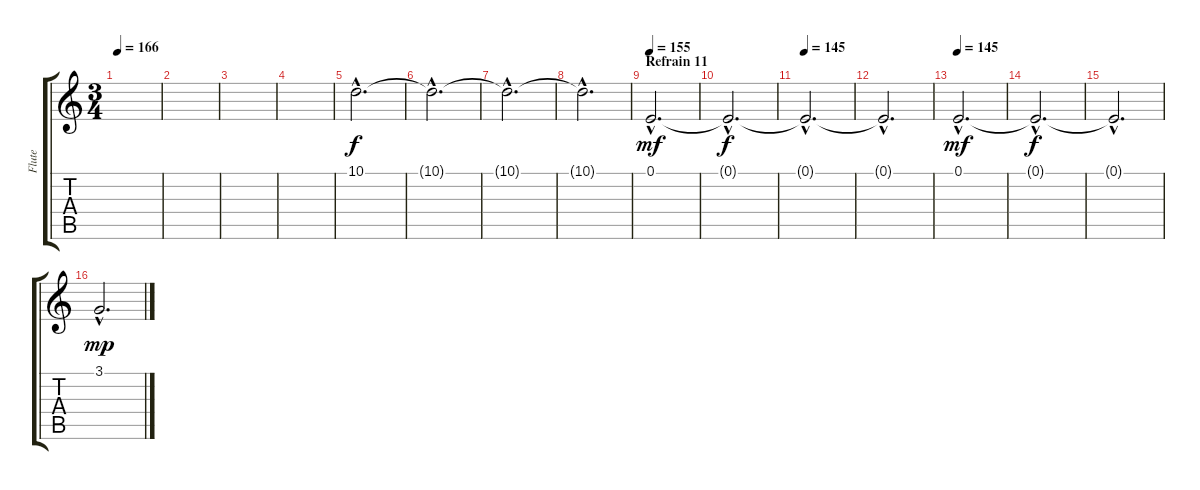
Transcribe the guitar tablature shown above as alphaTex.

\track ("Flute" "Flute") {instrument flute}
\staff {score tabs}
\tuning (E4 B3 G3 D3 A2 E2) {hide}
\ts (3 4)
\tempo 166
\clef g2
\ks c
|
|
|
|
10.1{hac}.2{d volume 8 balance 2} |
10.1{hac t}.2{d} |
10.1{hac t}.2{d} |
10.1{hac t}.2{d} |
\section ("" "Refrain 11")
\tempo 155
0.1{hac}.2{d dy mf balance 13} |
0.1{hac t}.2{d dy f} |
\tempo 145
0.1{hac t}.2{d} |
0.1{hac t}.2{d} |
\tempo 145
0.1{hac}.2{d dy mf} |
0.1{hac t}.2{d dy f} |
0.1{hac t}.2{d} |
3.1{hac}.2{d dy mp}
